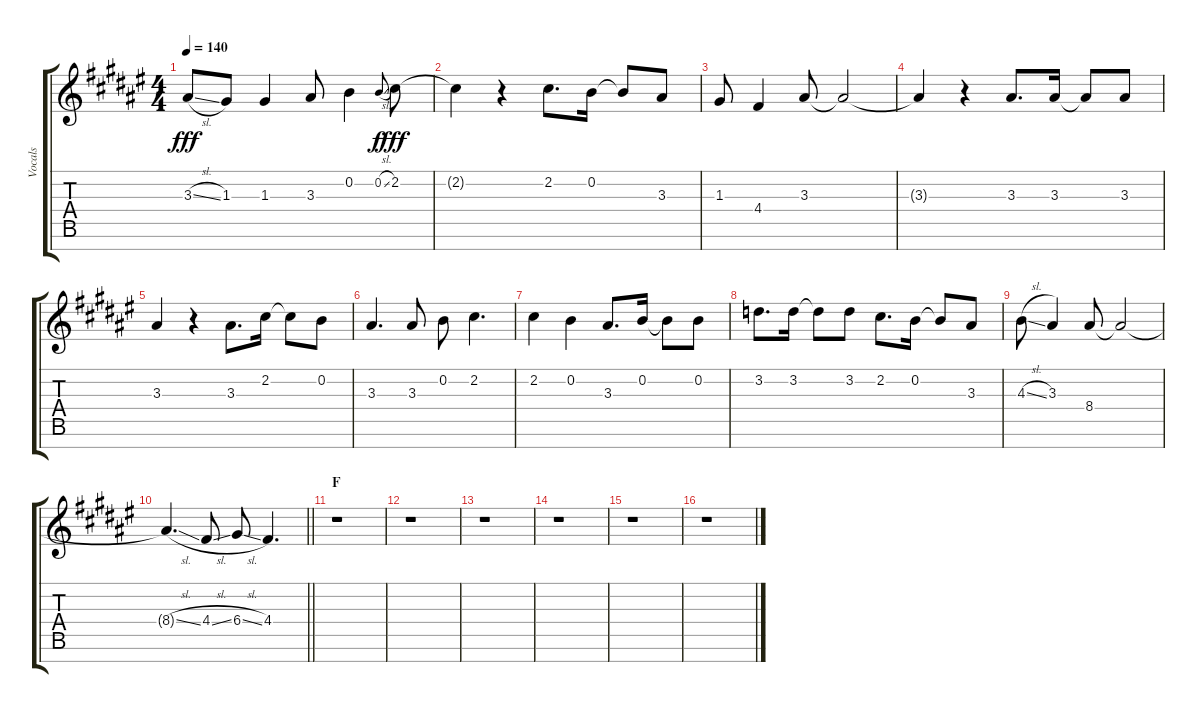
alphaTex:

\track ("Vocals" "Vocals") {instrument voiceoohs}
\staff {score tabs}
\tuning (E5 B4 G4 D4 A3 E3 B2) {hide}
\ts (4 4)
\tempo 140
\clef g2
\ks f#
3.3{sl}.8{dy fff} 1.3.8 1.3.4 3.3.8 0.2.4 0.2{sl}.8{gr onbeat dy f} 2.2.8{dy fff} |
2.2{t}.4 r.4 2.2.8{d} 0.2.16 0.2{t}.8 3.3.8 |
1.3.8 4.4.4 3.3.8 3.3{t}.2 |
3.3{t}.4 r.4 3.3.8{d} 3.3.16 3.3{t}.8 3.3.8 |
3.3.4 r.4 3.3.8{d} 2.2.16 2.2{t}.8 0.2.8 |
3.3.4{d} 3.3.8 0.2.8 2.2.4{d} |
2.2.4 0.2.4 3.3.8{d} 0.2.16 0.2{t}.8 0.2.8 |
3.2.8{d} 3.2.16 3.2{t}.8 3.2.8 2.2.8{d} 0.2.16 0.2{t}.8 3.3.8 |
4.3{sl}.8 3.3.4 8.4.8 8.4{t}.2 |
\barLineRight lightlight
8.4{sl t}.4{d} 4.4{sl}.8 6.4{sl}.8 4.4.4{d} |
\section ("" "F")
r.1 |
r.1 |
r.1 |
r.1 |
r.1 |
r.1
